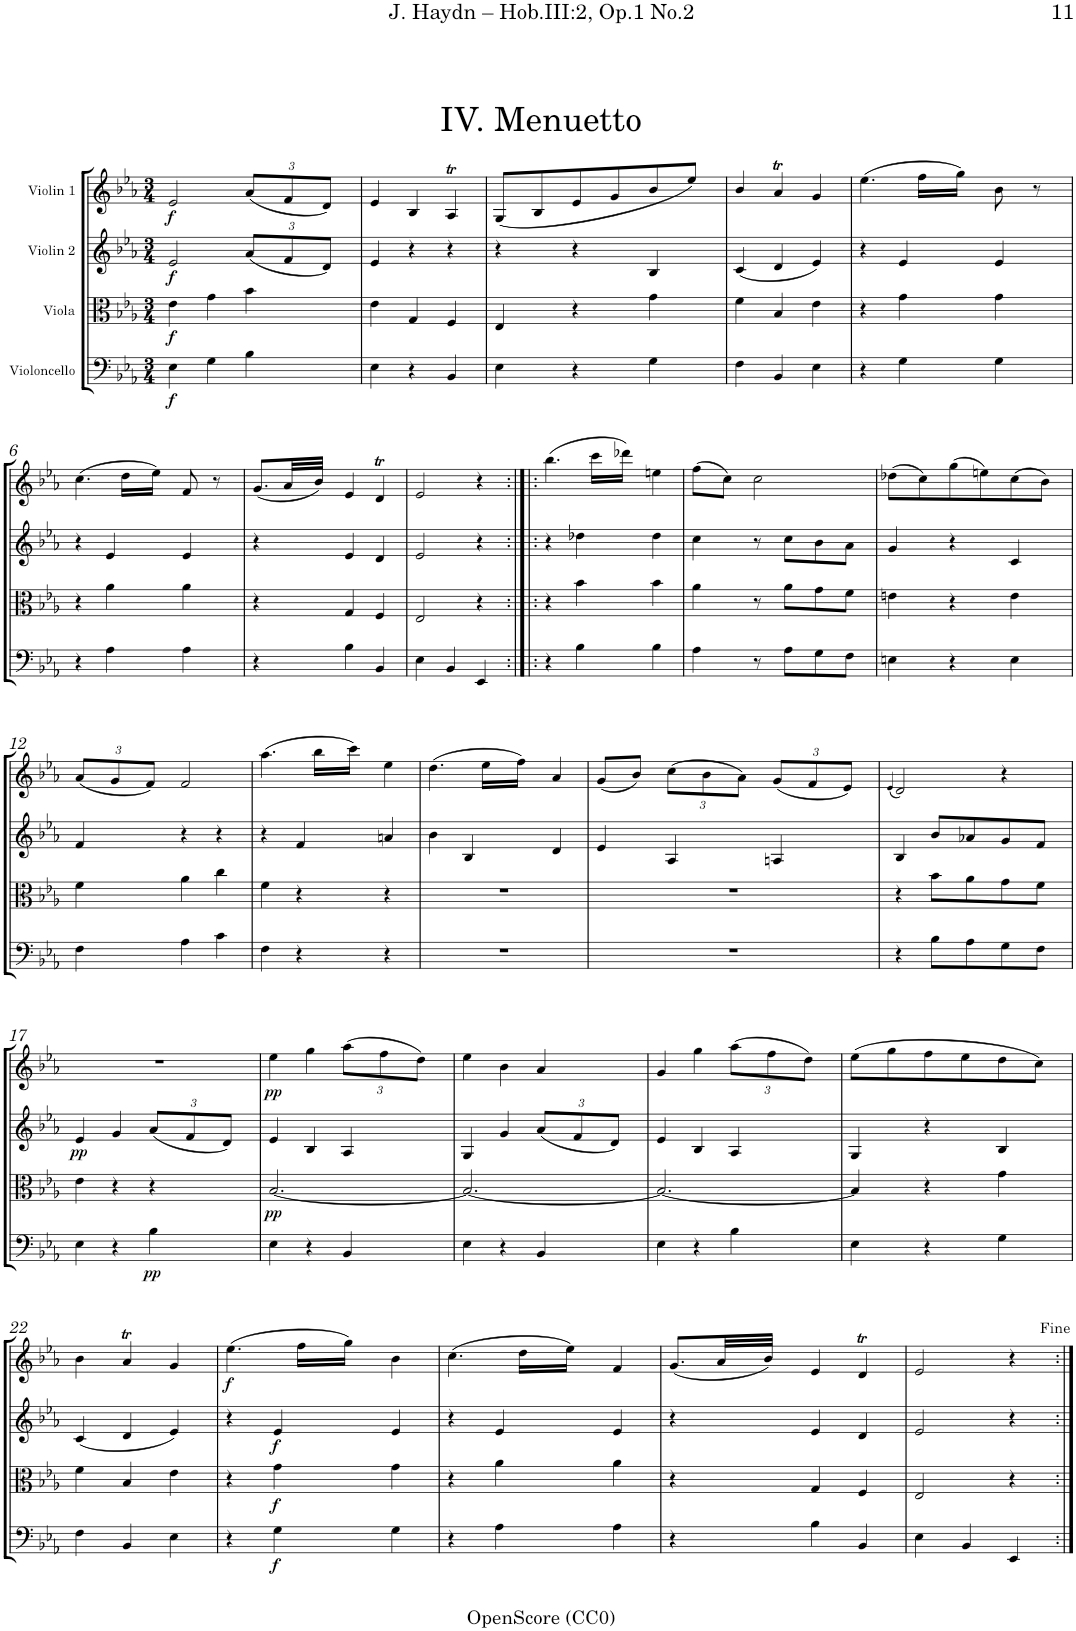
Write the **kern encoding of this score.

**kern	**dynam	**kern	**dynam	**kern	**dynam	**kern	**dynam
*part4	*part4	*part3	*part3	*part2	*part2	*part1	*part1
*staff4	*staff4	*staff3	*staff3	*staff2	*staff2	*staff1	*staff1
*I"Violoncello	*	*I"Viola	*	*I"Violin 2	*	*I"Violin 1	*
*I'Vc	*	*I'Vla	*	*I'Vln	*	*I'Vln	*
!!LO:PB:g=z
*clefF4	*	*clefC3	*	*clefG2	*	*clefG2	*
*k[b-e-a-]	*	*k[b-e-a-]	*	*k[b-e-a-]	*	*k[b-e-a-]	*
*M3/4	*	*M3/4	*	*M3/4	*	*M3/4	*
=1	=1	=1	=1	=1	=1	=1	=1
!	!	!	!	!	!	!LO:TX:a:t=IV. Menuetto	!
!	!LO:DY:b	!	!LO:DY:b	!	!LO:DY:b	!	!LO:DY:b
4E-\	f	4e-\	f	2e-/	f	2e-/	f
4G\	.	4g\	.	.	.	.	.
*	*	*	*	*Xbrackettup	*	*Xbrackettup	*
4B-\	.	4b-\	.	(12a-/L	.	(12a-/L	.
.	.	.	.	12f/	.	12f/	.
.	.	.	.	12d/J)	.	12d/J)	.
=2	=2	=2	=2	=2	=2	=2	=2
4E-\	.	4e-\	.	4e-/	.	4e-/	.
4r	.	4G/	.	4r	.	4B-/	.
4BB-/	.	4F/	.	4r	.	4A-T/	.
=3	=3	=3	=3	=3	=3	=3	=3
4E-\	.	4E-/	.	4r	.	(8G/L	.
.	.	.	.	.	.	8B-/	.
4r	.	4r	.	4r	.	8e-/	.
.	.	.	.	.	.	8g/	.
4G\	.	4g\	.	4B-/	.	8b-/	.
.	.	.	.	.	.	8ee-/J)	.
=4	=4	=4	=4	=4	=4	=4	=4
4F\	.	4f\	.	(4c/	.	4b-/	.
4BB-/	.	4B-/	.	4d/	.	4a-T/	.
4E-\	.	4e-\	.	4e-/)	.	4g/	.
=5	=5	=5	=5	=5	=5	=5	=5
4r	.	4r	.	4r	.	(4.ee-\	.
4G\	.	4g\	.	4e-/	.	.	.
.	.	.	.	.	.	16ff\LL	.
.	.	.	.	.	.	16gg\JJ)	.
4G\	.	4g\	.	4e-/	.	8b-\	.
.	.	.	.	.	.	8r	.
!!LO:LB:g=z
=6	=6	=6	=6	=6	=6	=6	=6
4r	.	4r	.	4r	.	(4.cc\	.
4A-\	.	4a-\	.	4e-/	.	.	.
.	.	.	.	.	.	16dd\LL	.
.	.	.	.	.	.	16ee-\JJ)	.
4A-\	.	4a-\	.	4e-/	.	8f/	.
.	.	.	.	.	.	8r	.
=7	=7	=7	=7	=7	=7	=7	=7
4r	.	4r	.	4r	.	(8.g/L	.
.	.	.	.	.	.	32a-/LL	.
.	.	.	.	.	.	32b-/JJJ)	.
4B-\	.	4G/	.	4e-/	.	4e-/	.
4BB-/	.	4F/	.	4d/	.	4dt/	.
=8	=8	=8	=8	=8	=8	=8	=8
4E-\	.	2E-/	.	2e-/	.	2e-/	.
4BB-/	.	.	.	.	.	.	.
4EE-/	.	4r	.	4r	.	4r	.
=9:|!|:	=9:|!|:	=9:|!|:	=9:|!|:	=9:|!|:	=9:|!|:	=9:|!|:	=9:|!|:
4r	.	4r	.	4r	.	(4.bb-\	.
4B-\	.	4b-\	.	4dd-X\	.	.	.
.	.	.	.	.	.	16ccc\LL	.
.	.	.	.	.	.	16ddd-X\JJ)	.
4B-\	.	4b-\	.	4dd-\	.	4een\	.
=10	=10	=10	=10	=10	=10	=10	=10
4A-\	.	4a-\	.	4cc\	.	(8ff\L	.
.	.	.	.	.	.	8cc\J)	.
8r	.	8r	.	8r	.	2cc\	.
8A-\L	.	8a-\L	.	8cc\L	.	.	.
8G\	.	8g\	.	8b-\	.	.	.
8F\J	.	8f\J	.	8a-\J	.	.	.
=11	=11	=11	=11	=11	=11	=11	=11
4En\	.	4en\	.	4g/	.	(8dd-X\L	.
.	.	.	.	.	.	8cc\)	.
4r	.	4r	.	4r	.	(8gg\	.
.	.	.	.	.	.	8een\)	.
4E\	.	4e\	.	4c/	.	(8cc\	.
.	.	.	.	.	.	8b-\J)	.
!!LO:LB:g=z
=12	=12	=12	=12	=12	=12	=12	=12
4F\	.	4f\	.	4f/	.	(12a-/L	.
.	.	.	.	.	.	12g/	.
.	.	.	.	.	.	12f/J)	.
4A-\	.	4a-\	.	4r	.	2f/	.
4c\	.	4cc\	.	4r	.	.	.
=13	=13	=13	=13	=13	=13	=13	=13
4F\	.	4f\	.	4r	.	(4.aa-\	.
4r	.	4r	.	4f/	.	.	.
.	.	.	.	.	.	16bb-\LL	.
.	.	.	.	.	.	16ccc\JJ)	.
4r	.	4r	.	4an/	.	4ee-\	.
=14	=14	=14	=14	=14	=14	=14	=14
2.r	.	2.r	.	4b-\	.	(4.dd\	.
.	.	.	.	4B-/	.	.	.
.	.	.	.	.	.	16ee-\LL	.
.	.	.	.	.	.	16ff\JJ)	.
.	.	.	.	4d/	.	4a-/	.
=15	=15	=15	=15	=15	=15	=15	=15
2.r	.	2.r	.	4e-/	.	(8g/L	.
.	.	.	.	.	.	8b-/J)	.
.	.	.	.	4A-/	.	(12cc\L	.
.	.	.	.	.	.	12b-\	.
.	.	.	.	.	.	12a-\J)	.
.	.	.	.	4An/	.	(12g/L	.
.	.	.	.	.	.	12f/	.
.	.	.	.	.	.	12e-/J)	.
=16	=16	=16	=16	=16	=16	=16	=16
.	.	.	.	.	.	(4qe-/	.
4r	.	4r	.	4B-/	.	2d/)	.
8B-\L	.	8b-\L	.	8b-/L	.	.	.
8A-\	.	8a-\	.	8a-X/	.	.	.
8G\	.	8g\	.	8g/	.	4r	.
8F\J	.	8f\J	.	8f/J	.	.	.
!!LO:LB:g=z
=17	=17	=17	=17	=17	=17	=17	=17
!	!	!	!	!	!LO:DY:b	!	!
4E-\	.	4e-\	.	4e-/	pp	2.r	.
4r	.	4r	.	4g/	.	.	.
!	!LO:DY:b	!	!	!	!	!	!
4B-\	pp	4r	.	(12a-/L	.	.	.
.	.	.	.	12f/	.	.	.
.	.	.	.	12d/J)	.	.	.
=18	=18	=18	=18	=18	=18	=18	=18
!	!	!	!LO:DY:b	!	!	!	!LO:DY:b
4E-\	.	[2.B-/	pp	4e-/	.	4ee-\	pp
4r	.	.	.	4B-/	.	4gg\	.
4BB-/	.	.	.	4A-/	.	(12aa-\L	.
.	.	.	.	.	.	12ff\	.
.	.	.	.	.	.	12dd\J)	.
=19	=19	=19	=19	=19	=19	=19	=19
4E-\	.	2.B-/_	.	4G/	.	4ee-\	.
4r	.	.	.	4g/	.	4b-\	.
4BB-/	.	.	.	(12a-/L	.	4a-/	.
.	.	.	.	12f/	.	.	.
.	.	.	.	12d/J)	.	.	.
=20	=20	=20	=20	=20	=20	=20	=20
4E-\	.	2.B-/_	.	4e-/	.	4g/	.
4r	.	.	.	4B-/	.	4gg\	.
4B-\	.	.	.	4A-/	.	(12aa-\L	.
.	.	.	.	.	.	12ff\	.
.	.	.	.	.	.	12dd\J)	.
=21	=21	=21	=21	=21	=21	=21	=21
4E-\	.	4B-/]	.	4G/	.	(8ee-\L	.
.	.	.	.	.	.	8gg\	.
4r	.	4r	.	4r	.	8ff\	.
.	.	.	.	.	.	8ee-\	.
4G\	.	4g\	.	4B-/	.	8dd\	.
.	.	.	.	.	.	8cc\J)	.
!!LO:LB:g=z
=22	=22	=22	=22	=22	=22	=22	=22
4F\	.	4f\	.	(4c/	.	4b-\	.
4BB-/	.	4B-/	.	4d/	.	4a-T/	.
4E-\	.	4e-\	.	4e-/)	.	4g/	.
=23	=23	=23	=23	=23	=23	=23	=23
!	!	!	!	!	!	!	!LO:DY:b
4r	.	4r	.	4r	.	(4.ee-\	f
!	!LO:DY:b	!	!LO:DY:b	!	!LO:DY:b	!	!
4G\	f	4g\	f	4e-/	f	.	.
.	.	.	.	.	.	16ff\LL	.
.	.	.	.	.	.	16gg\JJ)	.
4G\	.	4g\	.	4e-/	.	4b-\	.
=24	=24	=24	=24	=24	=24	=24	=24
4r	.	4r	.	4r	.	(4.cc\	.
4A-\	.	4a-\	.	4e-/	.	.	.
.	.	.	.	.	.	16dd\LL	.
.	.	.	.	.	.	16ee-\JJ)	.
4A-\	.	4a-\	.	4e-/	.	4f/	.
=25	=25	=25	=25	=25	=25	=25	=25
4r	.	4r	.	4r	.	(8.g/L	.
.	.	.	.	.	.	32a-/LL	.
.	.	.	.	.	.	32b-/JJJ)	.
4B-\	.	4G/	.	4e-/	.	4e-/	.
4BB-/	.	4F/	.	4d/	.	4dt/	.
=26	=26	=26	=26	=26	=26	=26	=26
4E-\	.	2E-/	.	2e-/	.	2e-/	.
4BB-/	.	.	.	.	.	.	.
4EE-/	.	4r	.	4r	.	4r	.
=:|!	=:|!	=:|!	=:|!	=:|!	=:|!	=:|!	=:|!
*-	*-	*-	*-	*-	*-	*-	*-
